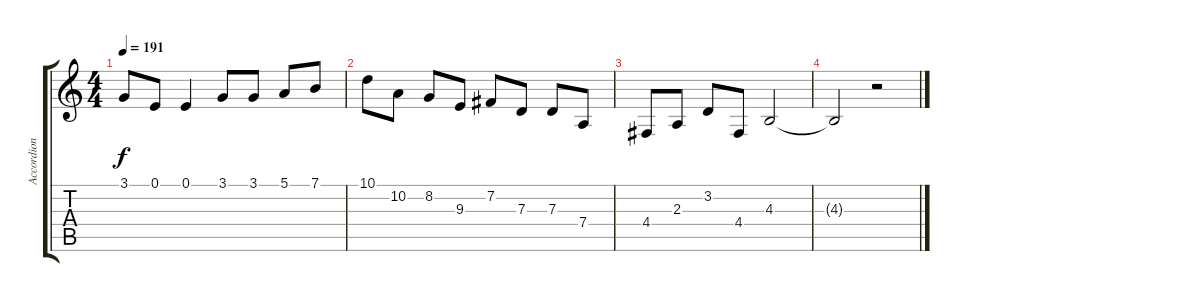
\track ("Accordion 2" "Accordion ") {instrument tangoaccordion}
\staff {score tabs}
\tuning (E4 B3 G3 D3 A2 E2) {hide}
\ts (4 4)
\tempo 191
\clef g2
\ks c
3.1.8{dy f} 0.1.8 0.1.4 3.1.8 3.1.8 5.1.8 7.1.8 |
10.1.8 10.2.8 8.2.8 9.3.8 7.2.8 7.3.8 7.3.8 7.4.8 |
4.4.8 2.3.8 3.2.8 4.4.8 4.3.2 |
4.3{t}.2 r.2
